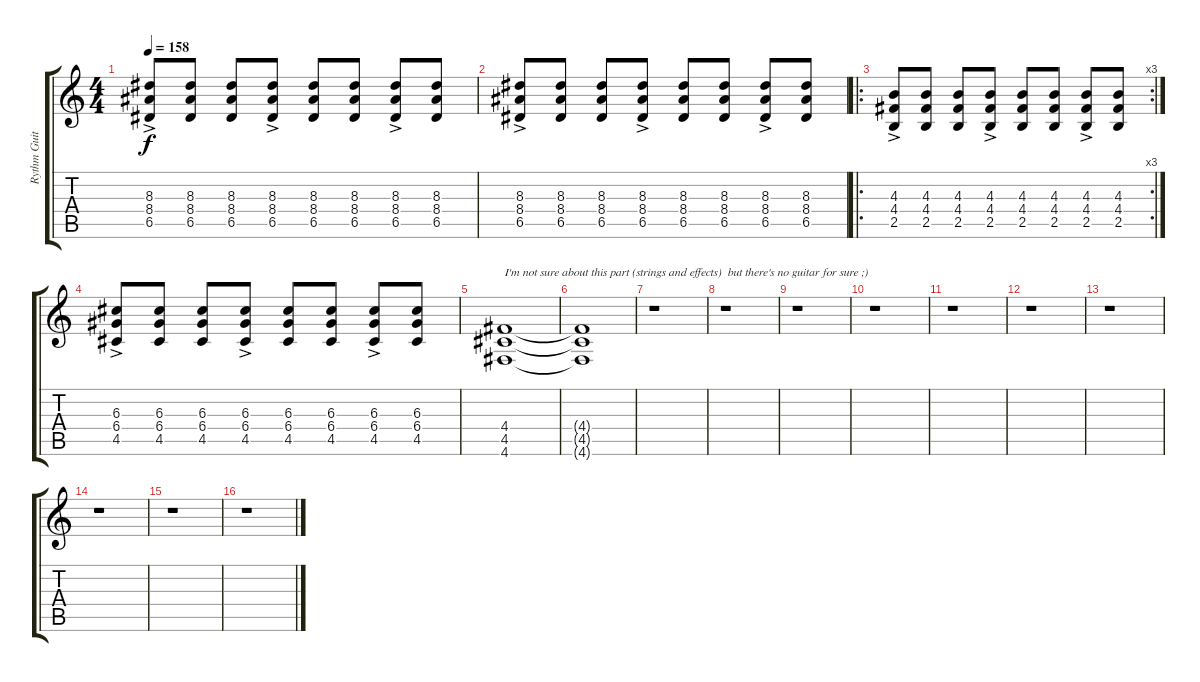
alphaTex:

\track ("Rythm Guitar ~ Effect" "Rythm Guit") {instrument distortionguitar}
\staff {score tabs}
\tuning (E4 B3 G3 D3 A2 D2) {hide}
\ts (4 4)
\tempo 158
\clef g2
\ks c
(8.3{ac} 8.4{ac} 6.5{ac}).8{dy f} (8.3 8.4 6.5).8 (8.3 8.4 6.5).8 (8.3{ac} 8.4{ac} 6.5{ac}).8 (8.3 8.4 6.5).8 (8.3 8.4 6.5).8 (8.3{ac} 8.4{ac} 6.5{ac}).8 (8.3 8.4 6.5).8 |
(8.3{ac} 8.4{ac} 6.5{ac}).8 (8.3 8.4 6.5).8 (8.3 8.4 6.5).8 (8.3{ac} 8.4{ac} 6.5{ac}).8 (8.3 8.4 6.5).8 (8.3 8.4 6.5).8 (8.3{ac} 8.4{ac} 6.5{ac}).8 (8.3 8.4 6.5).8 |
\ro
\rc 3
(4.3{ac} 4.4{ac} 2.5{ac}).8 (4.3 4.4 2.5).8 (4.3 4.4 2.5).8 (4.3{ac} 4.4{ac} 2.5{ac}).8 (4.3 4.4 2.5).8 (4.3 4.4 2.5).8 (4.3{ac} 4.4{ac} 2.5{ac}).8 (4.3 4.4 2.5).8 |
(6.3{ac} 6.4{ac} 4.5{ac}).8 (6.3 6.4 4.5).8 (6.3 6.4 4.5).8 (6.3{ac} 6.4{ac} 4.5{ac}).8 (6.3 6.4 4.5).8 (6.3 6.4 4.5).8 (6.3{ac} 6.4{ac} 4.5{ac}).8 (6.3 6.4 4.5).8 |
(4.4 4.5 4.6).1{txt "I'm not sure about this part (strings and effects)  but there's no guitar for sure ;)"} |
(4.4{t} 4.5{t} 4.6{t}).1 |
r.1 |
r.1 |
r.1 |
r.1 |
r.1 |
r.1 |
r.1 |
r.1 |
r.1 |
r.1
